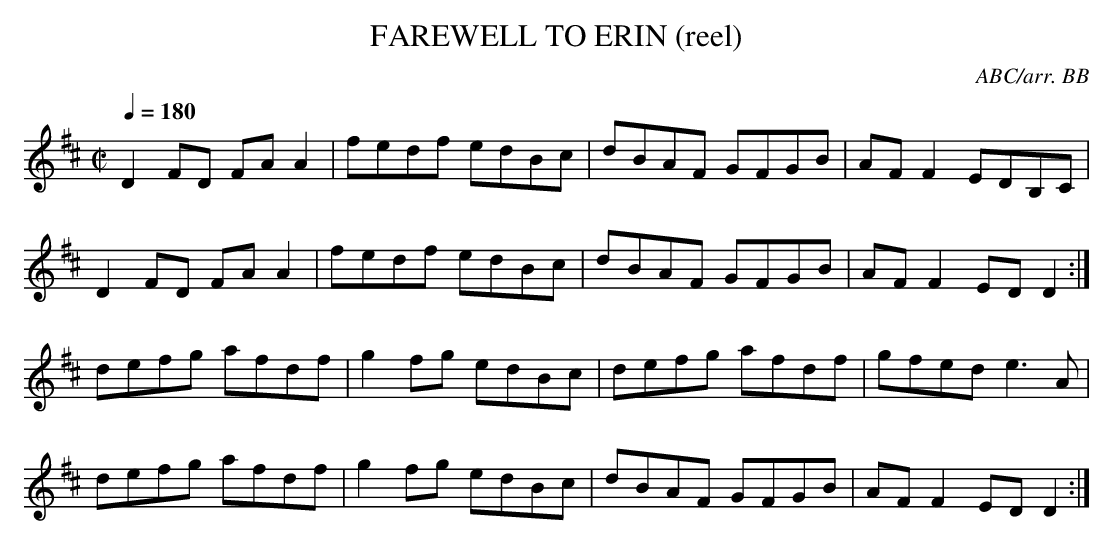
X:1
T:FAREWELL TO ERIN (reel)
C:ABC/arr. BB
Q:1/4=180
L:1/8
M:C|
K:D
D2FD FAA2|fedf edBc|dBAF GFGB|AFF2 EDB,C|
D2FD FAA2|fedf edBc|dBAF GFGB|AFF2 EDD2 :|
defg afdf|g2fg edBc|defg afdf|gfed e3A|
defg afdf|g2fg edBc|dBAF GFGB|AFF2 EDD2 :|
